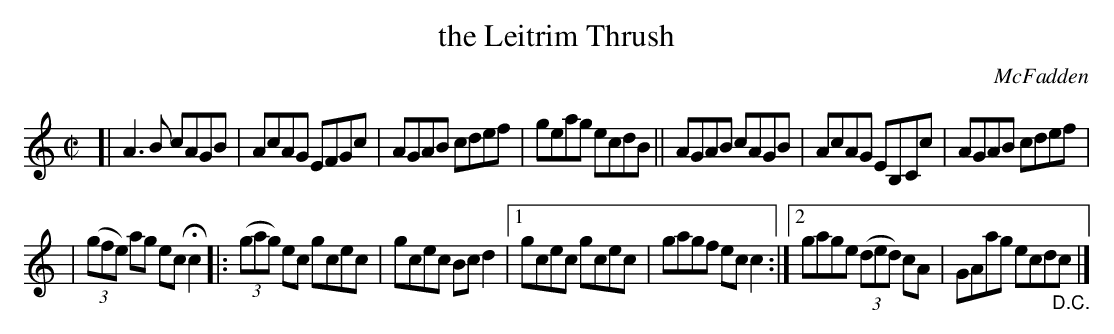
X:1
T: the Leitrim Thrush
O: McFadden
M: C|
L: 1/8
K: C
[|\
A3B cAGB | AcAG EFGc | AGAB cdef | geag ecdB ||\
AGAB cAGB | AcAG EB,Cc | AGAB cdef |
| (3(gfe) ag ecHc2 \
|: (3(gag) ec gcec | gcec Bcd2 |\
[1 gcec gcec | gagf ecc2 :|\
[2 gage (3(ded) cA | GAag ecd"_D.C."c |]
